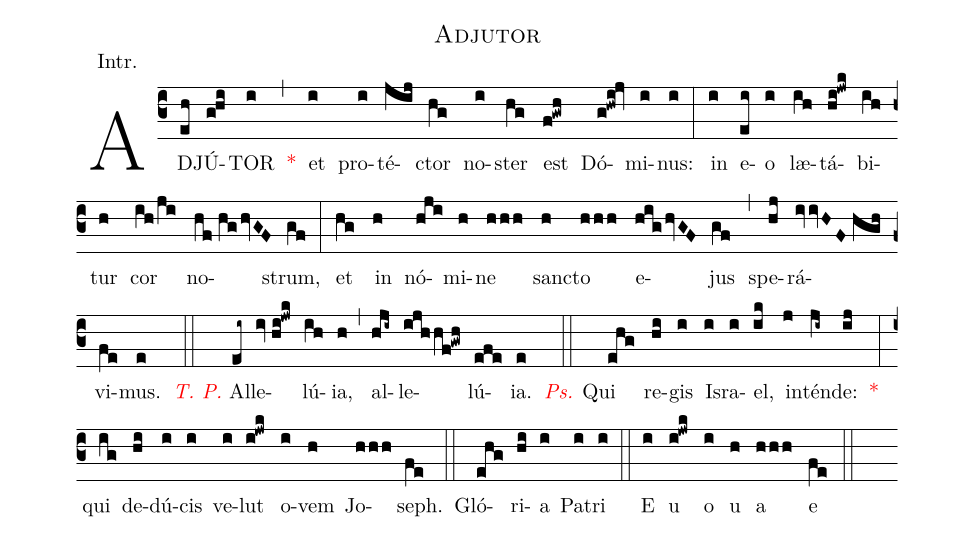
name:Adjutor;
annotation:Intr.;
mode:VII.;
office-part:Introit;
%%
(c3) AD(eh)JÚ(g!hi)TOR(i) <v>\red{*}</v>(,) et(i) pro(i)té(jij)ctor(hg) no(i)ster(hg) est(f!gwh) Dó(g!hwi!jv)mi(i)nus:(i) (:) in(i) e(ei)o(i) læ(ih)tá(hi!jwk)bi(ih)tur(h) cor(ih/ji) no(hf//hghvGF)strum,(gf) (:) et(hg) in(h) nó(hji)mi(h)ne(hhh) sanc(h)to(hhh) e(highvGF)jus(gf) (,) spe(hj)rá(ivvHF//hgh)vi(fe)mus.(e) (::) <v>\redit{T. P.}</v> Al(ei~)le(iv//hi!jwk)lú(ih)ia,(h) (,) al(hji~)le(ijhhf!gwh)lú(efe)ia.(e) (::) <v>\redit{Ps.}</v> Qui(ehg) re(hi)gis(i) Is(i)ra(i)el,(ik) in(j)tén(ji~)de:(ij) <v>\red{*}</v>(:) qui(ig) de(hi)dú(i)cis(i) ve(i)lut(i!jwk) o(i)vem(h) Jo(hhh)seph.(fe) (::) Gló(ehg)ri(hi)a(i) Pa(i)tri(i) (::) E(i) u(i!jwk) o(i) u(h) a(hhh) e(fe) (::)
